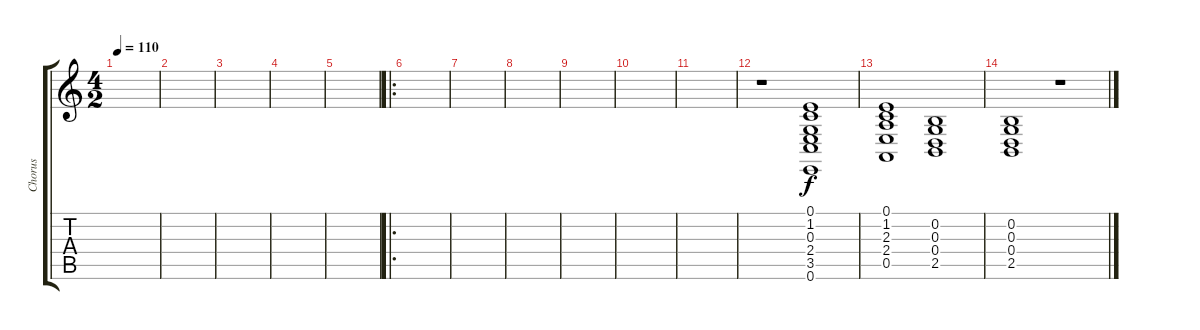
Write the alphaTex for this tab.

\track ("Chorus" "Chorus") {instrument choiraahs}
\staff {score tabs}
\tuning (E4 B3 G3 D3 A2 E2) {hide}
\ts (4 2)
\tempo 110
\clef g2
\ks c
|
|
|
|
|
\ro
|
|
|
|
|
|
r.1{volume 8} (0.1 1.2 0.3 2.4 3.5 0.6).1{volume 16} |
(0.1 1.2 2.3 2.4 0.5).1{dy f} (0.2 0.3 0.4 2.5).1 |
(0.2 0.3 0.4 2.5).1{volume 4} r.1
